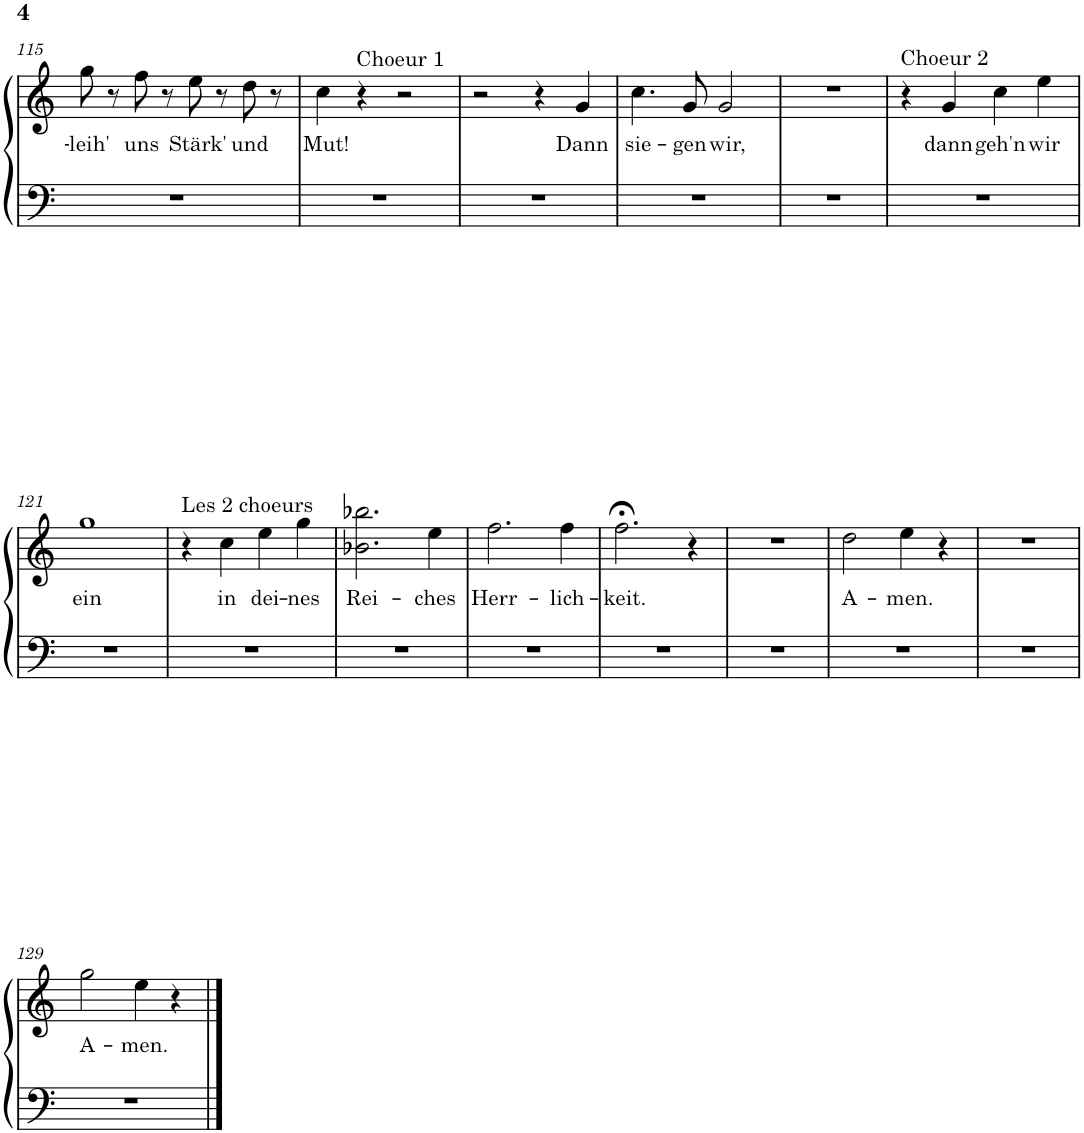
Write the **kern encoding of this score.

**kern	**kern	**text
*part1	*part1	*part1
*staff2	*staff1	*staff1
*I"Piano	*	*
*I'Pno.	*	*
!!LO:PB:g=z
*clefF4	*clefG2	*
*k[]	*k[]	*
*M4/4	*M4/4	*
*met(c)	*met(c)	*
=115	=115	=115
!	!	!LO:LY:b
1r	8gg\	-leih'
.	8r	.
!	!	!LO:LY:b
.	8ff\	uns
.	8r	.
!	!	!LO:LY:b
.	8ee\	Stärk'
.	8r	.
!	!	!LO:LY:b
.	8dd\	und
.	8r	.
=116	=116	=116
!	!	!LO:LY:b
1r	4cc\	Mut!
!	!LO:TX:a:t=Choeur 1	!
.	4r	.
.	2r	.
=117	=117	=117
1r	2r	.
.	4r	.
!	!	!LO:LY:b
.	4g/	Dann
=118	=118	=118
!	!	!LO:LY:b
1r	4.cc\	sie-
!	!	!LO:LY:b
.	8g/	-gen
!	!	!LO:LY:b
.	2g/	wir,
=119	=119	=119
1r	1r	.
=120	=120	=120
!	!LO:TX:a:t=Choeur 2	!
1r	4r	.
!	!	!LO:LY:b
.	4g/	dann
!	!	!LO:LY:b
.	4cc\	geh'n
!	!	!LO:LY:b
.	4ee\	wir
!!LO:LB:g=z
=121	=121	=121
!	!	!LO:LY:b
1r	1gg	ein
=122	=122	=122
!	!LO:TX:a:t=Les 2 choeurs	!
1r	4r	.
!	!	!LO:LY:b
.	4cc\	in
!	!	!LO:LY:b
.	4ee\	dei-
!	!	!LO:LY:b
.	4gg\	-nes
=123	=123	=123
!	!	!LO:LY:b
1r	2.b-X\ 2.bb-X\	Rei-
!	!	!LO:LY:b
.	4ee\	-ches
=124	=124	=124
!	!	!LO:LY:b
1r	2.ff\	Herr-
!	!	!LO:LY:b
.	4ff\	-lich-
=125	=125	=125
!	!	!LO:LY:b
1r	2.ff;<\	-keit.
.	4r	.
=126	=126	=126
1r	1r	.
=127	=127	=127
!	!	!LO:LY:b
1r	2dd\	A-
!	!	!LO:LY:b
.	4ee\	-men.
.	4r	.
=128	=128	=128
1r	1r	.
!!LO:LB:g=z
=129	=129	=129
!	!	!LO:LY:b
1r	2gg\	A-
!	!	!LO:LY:b
.	4ee\	-men.
.	4r	.
==	==	==
*-	*-	*-
